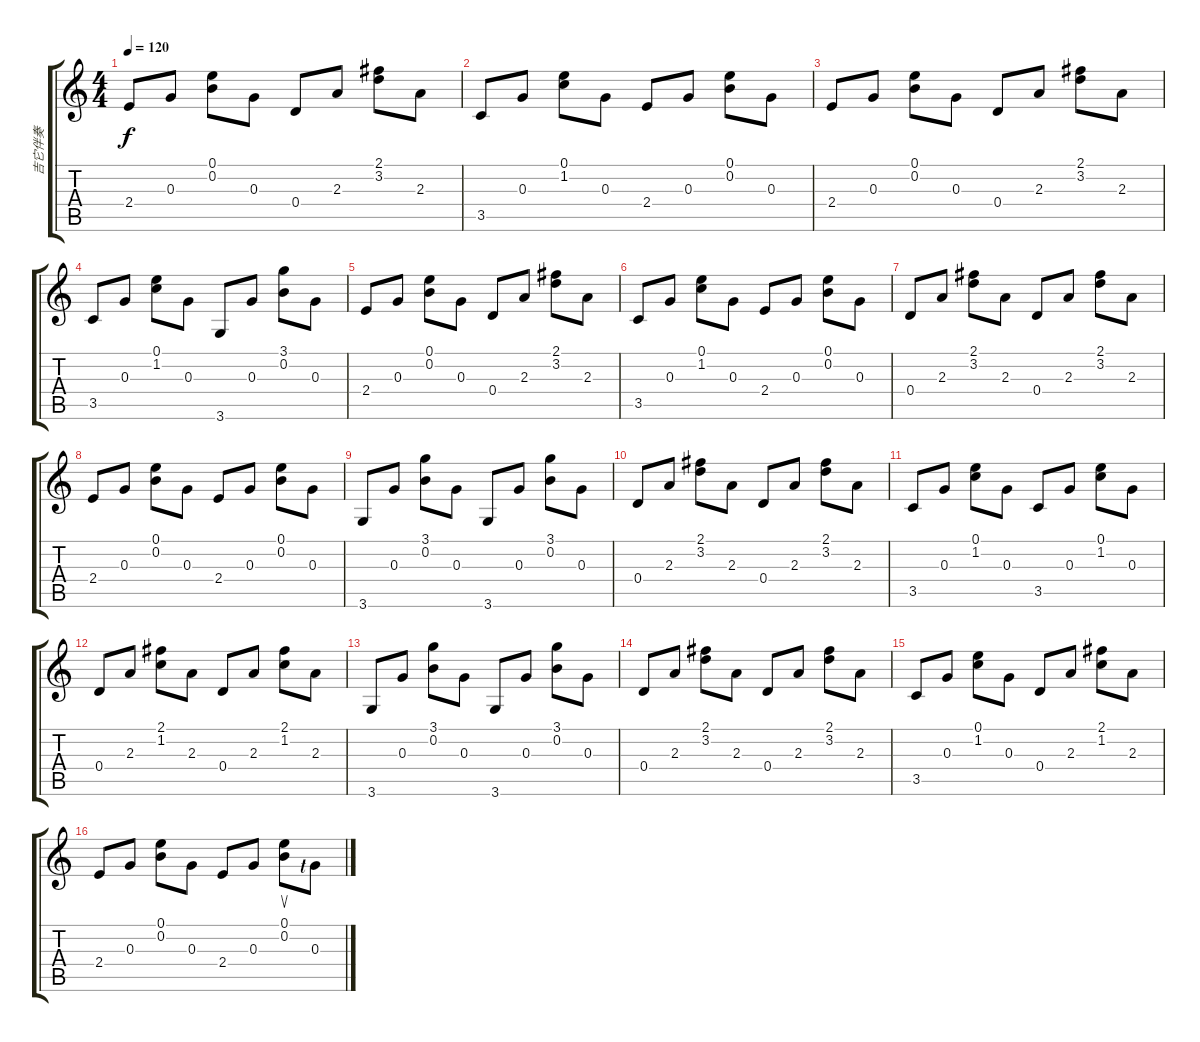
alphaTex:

\track ("吉它伴奏" "吉它伴奏") {instrument acousticguitarnylon}
\staff {score tabs}
\tuning (E4 B3 G3 D3 A2 E2) {hide}
\ts (4 4)
\tempo 120
\clef g2
\ks c
2.4.8{dy f} 0.3.8 (0.1 0.2).8 0.3.8 0.4.8 2.3.8 (2.1 3.2).8 2.3.8 |
3.5.8 0.3.8 (0.1 1.2).8 0.3.8 2.4.8 0.3.8 (0.1 0.2).8 0.3.8 |
2.4.8 0.3.8 (0.1 0.2).8 0.3.8 0.4.8 2.3.8 (2.1 3.2).8 2.3.8 |
3.5.8 0.3.8 (0.1 1.2).8 0.3.8 3.6.8 0.3.8 (3.1 0.2).8 0.3.8 |
2.4.8 0.3.8 (0.1 0.2).8 0.3.8 0.4.8 2.3.8 (2.1 3.2).8 2.3.8 |
3.5.8 0.3.8 (0.1 1.2).8 0.3.8 2.4.8 0.3.8 (0.1 0.2).8 0.3.8 |
0.4.8 2.3.8 (2.1 3.2).8 2.3.8 0.4.8 2.3.8 (2.1 3.2).8 2.3.8 |
2.4.8 0.3.8 (0.1 0.2).8 0.3.8 2.4.8 0.3.8 (0.1 0.2).8 0.3.8 |
3.6.8 0.3.8 (3.1 0.2).8 0.3.8 3.6.8 0.3.8 (3.1 0.2).8 0.3.8 |
0.4.8 2.3.8 (2.1 3.2).8 2.3.8 0.4.8 2.3.8 (2.1 3.2).8 2.3.8 |
3.5.8 0.3.8 (0.1 1.2).8 0.3.8 3.5.8 0.3.8 (0.1 1.2).8 0.3.8 |
0.4.8 2.3.8 (2.1 1.2).8 2.3.8 0.4.8 2.3.8 (2.1 1.2).8 2.3.8 |
3.6.8 0.3.8 (3.1 0.2).8 0.3.8 3.6.8 0.3.8 (3.1 0.2).8 0.3.8 |
0.4.8 2.3.8 (2.1 3.2).8 2.3.8 0.4.8 2.3.8 (2.1 3.2).8 2.3.8 |
3.5.8 0.3.8 (0.1 1.2).8 0.3.8 0.4.8 2.3.8 (2.1 1.2).8 2.3.8 |
2.4.8 0.3.8 (0.1 0.2).8 0.3.8 2.4.8 0.3.8 (0.1 0.2).8{su} 0.3{lf 1}.8
